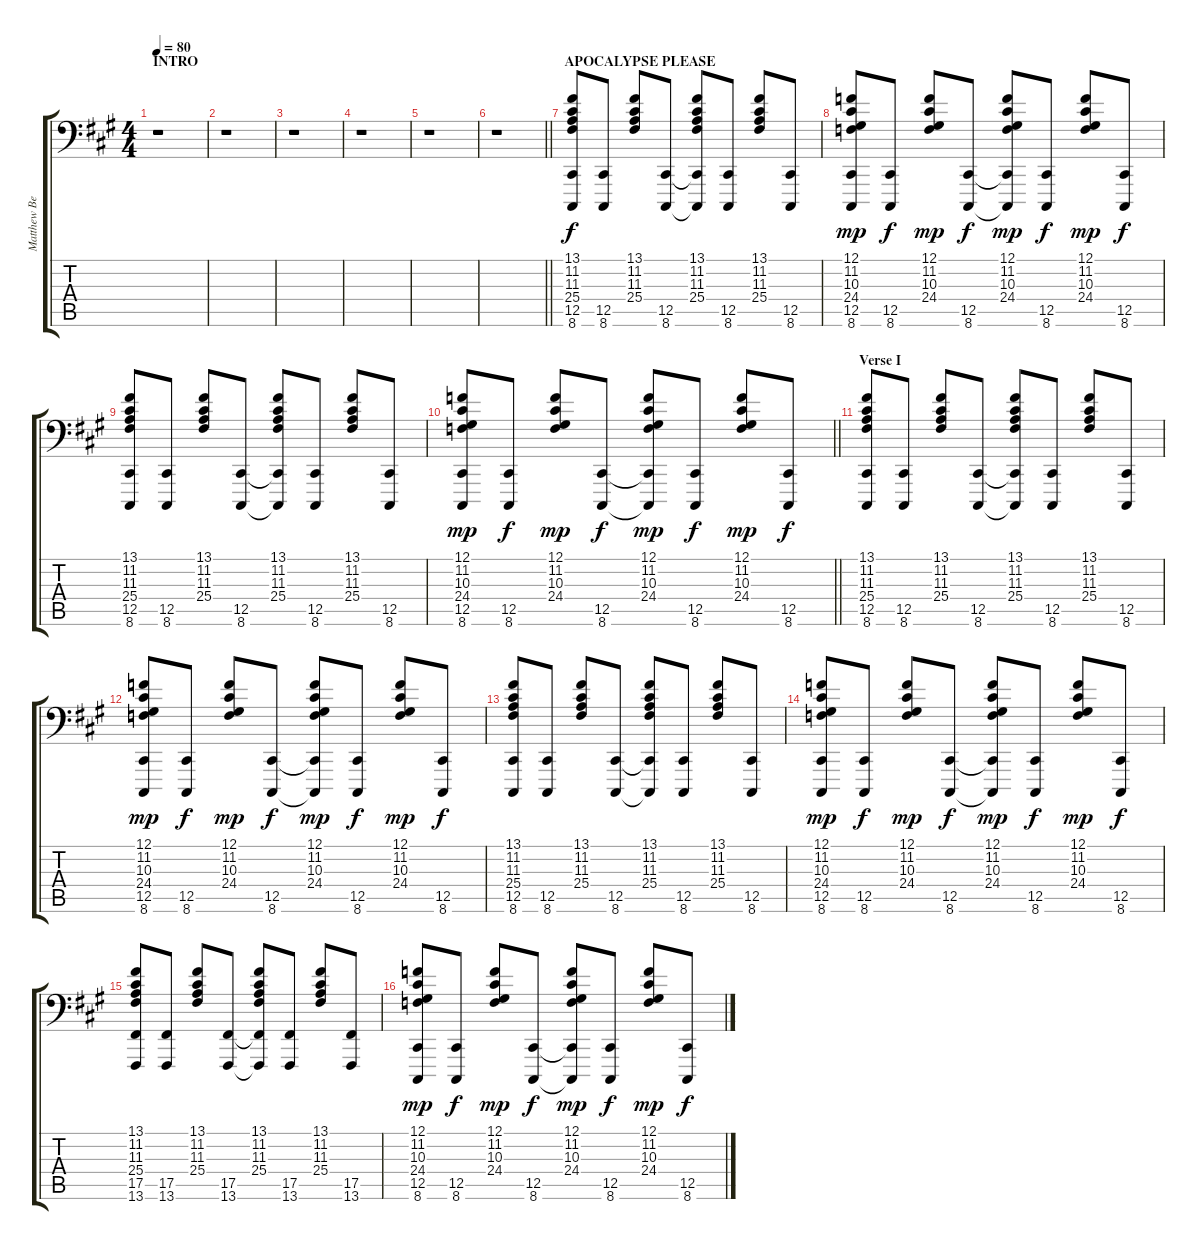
\track ("Matthew Bellamy Piano" "Matthew Be") {instrument acousticgrandpiano}
\staff {score tabs}
\tuning (F3 D3 Bb2 F1 Db1 F0) {hide}
\ts (4 4)
\section ("" "INTRO")
\tempo 80
\clef f4
\ks a
r.1{dy f instrument acousticgrandpiano} |
r.1 |
r.1 |
r.1 |
r.1 |
\barLineRight lightlight
r.1 |
\section ("" "APOCALYPSE PLEASE")
(13.1 11.2 11.3 25.4 12.5 8.6).8 (12.5 8.6).8 (13.1 11.2 11.3 25.4).8 (12.5 8.6).8 (13.1 11.2 11.3 25.4 12.5{t} 8.6{t}).8 (12.5 8.6).8 (13.1 11.2 11.3 25.4).8 (12.5 8.6).8 |
(12.1 11.2 10.3 24.4 12.5 8.6).8{dy mp} (12.5 8.6).8{dy f} (12.1 11.2 10.3 24.4).8{dy mp} (12.5 8.6).8{dy f} (12.1 11.2 10.3 24.4 12.5{t} 8.6{t}).8{dy mp} (12.5 8.6).8{dy f} (12.1 11.2 10.3 24.4).8{dy mp} (12.5 8.6).8{dy f} |
(13.1 11.2 11.3 25.4 12.5 8.6).8 (12.5 8.6).8 (13.1 11.2 11.3 25.4).8 (12.5 8.6).8 (13.1 11.2 11.3 25.4 12.5{t} 8.6{t}).8 (12.5 8.6).8 (13.1 11.2 11.3 25.4).8 (12.5 8.6).8 |
\barLineRight lightlight
(12.1 11.2 10.3 24.4 12.5 8.6).8{dy mp} (12.5 8.6).8{dy f} (12.1 11.2 10.3 24.4).8{dy mp} (12.5 8.6).8{dy f} (12.1 11.2 10.3 24.4 12.5{t} 8.6{t}).8{dy mp} (12.5 8.6).8{dy f} (12.1 11.2 10.3 24.4).8{dy mp} (12.5 8.6).8{dy f} |
\section ("" "Verse I")
(13.1 11.2 11.3 25.4 12.5 8.6).8 (12.5 8.6).8 (13.1 11.2 11.3 25.4).8 (12.5 8.6).8 (13.1 11.2 11.3 25.4 12.5{t} 8.6{t}).8 (12.5 8.6).8 (13.1 11.2 11.3 25.4).8 (12.5 8.6).8 |
(12.1 11.2 10.3 24.4 12.5 8.6).8{dy mp} (12.5 8.6).8{dy f} (12.1 11.2 10.3 24.4).8{dy mp} (12.5 8.6).8{dy f} (12.1 11.2 10.3 24.4 12.5{t} 8.6{t}).8{dy mp} (12.5 8.6).8{dy f} (12.1 11.2 10.3 24.4).8{dy mp} (12.5 8.6).8{dy f} |
(13.1 11.2 11.3 25.4 12.5 8.6).8 (12.5 8.6).8 (13.1 11.2 11.3 25.4).8 (12.5 8.6).8 (13.1 11.2 11.3 25.4 12.5{t} 8.6{t}).8 (12.5 8.6).8 (13.1 11.2 11.3 25.4).8 (12.5 8.6).8 |
(12.1 11.2 10.3 24.4 12.5 8.6).8{dy mp} (12.5 8.6).8{dy f} (12.1 11.2 10.3 24.4).8{dy mp} (12.5 8.6).8{dy f} (12.1 11.2 10.3 24.4 12.5{t} 8.6{t}).8{dy mp} (12.5 8.6).8{dy f} (12.1 11.2 10.3 24.4).8{dy mp} (12.5 8.6).8{dy f} |
(13.1 11.2 11.3 25.4 17.5 13.6).8 (17.5 13.6).8 (13.1 11.2 11.3 25.4).8 (17.5 13.6).8 (13.1 11.2 11.3 25.4 17.5{t} 13.6{t}).8 (17.5 13.6).8 (13.1 11.2 11.3 25.4).8 (17.5 13.6).8 |
(12.1 11.2 10.3 24.4 12.5 8.6).8{dy mp} (12.5 8.6).8{dy f} (12.1 11.2 10.3 24.4).8{dy mp} (12.5 8.6).8{dy f} (12.1 11.2 10.3 24.4 12.5{t} 8.6{t}).8{dy mp} (12.5 8.6).8{dy f} (12.1 11.2 10.3 24.4).8{dy mp} (12.5 8.6).8{dy f}
